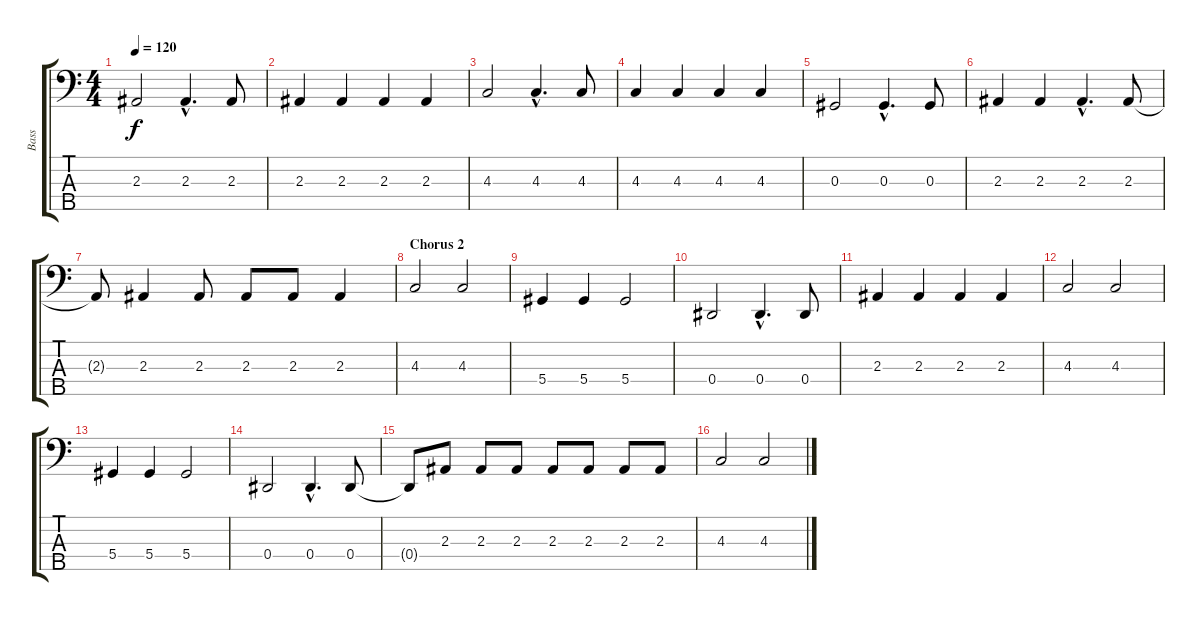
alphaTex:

\track ("Bass" "Bass") {instrument electricbasspick}
\staff {score tabs}
\tuning (Gb2 Db2 Ab1 Eb1 Bb0) {hide}
\ts (4 4)
\tempo 120
\clef f4
\ks c
2.3.2{dy f} 2.3{hac}.4{d} 2.3.8 |
2.3.4 2.3.4 2.3.4 2.3.4 |
4.3.2 4.3{hac}.4{d} 4.3.8 |
4.3.4 4.3.4 4.3.4 4.3.4 |
0.3.2 0.3{hac}.4{d} 0.3.8 |
2.3.4 2.3.4 2.3{hac}.4{d} 2.3.8 |
2.3{t}.8 2.3.4 2.3.8 2.3.8 2.3.8 2.3.4 |
\section ("" "Chorus 2")
4.3.2 4.3.2 |
5.4.4 5.4.4 5.4.2 |
0.4.2 0.4{hac}.4{d} 0.4.8 |
2.3.4 2.3.4 2.3.4 2.3.4 |
4.3.2 4.3.2 |
5.4.4 5.4.4 5.4.2 |
0.4.2 0.4{hac}.4{d} 0.4.8 |
0.4{t}.8 2.3.8 2.3.8 2.3.8 2.3.8 2.3.8 2.3.8 2.3.8 |
4.3.2 4.3.2
